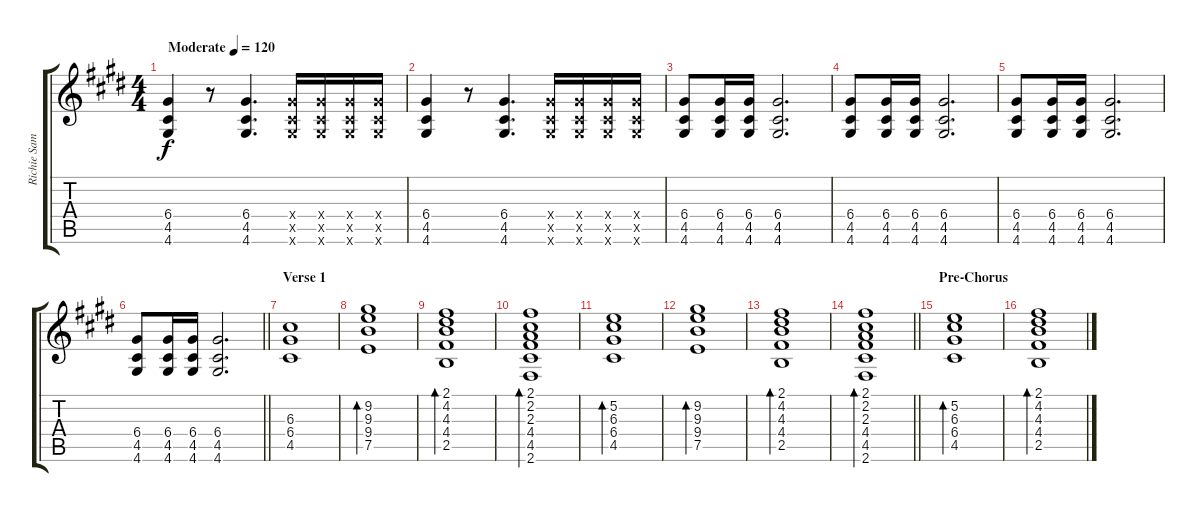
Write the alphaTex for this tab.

\track ("Richie Sambora (Lead Guitar)" "Richie Sam") {instrument distortionguitar}
\staff {score tabs}
\tuning (E4 B3 G3 D3 A2 E2) {hide}
\ts (4 4)
\tempo (120 "Moderate")
\clef g2
\ks c#minor
(6.4 4.5 4.6).4{dy f instrument distortionguitar} r.8 (6.4 4.5 4.6).4{d} (6.4{x} 4.5{x} 4.6{x}).16 (6.4{x} 4.5{x} 4.6{x}).16 (6.4{x} 4.5{x} 4.6{x}).16 (6.4{x} 4.5{x} 4.6{x}).16 |
(6.4 4.5 4.6).4 r.8 (6.4 4.5 4.6).4{d} (6.4{x} 4.5{x} 4.6{x}).16 (6.4{x} 4.5{x} 4.6{x}).16 (6.4{x} 4.5{x} 4.6{x}).16 (6.4{x} 4.5{x} 4.6{x}).16 |
(6.4 4.5 4.6).8 (6.4 4.5 4.6).16 (6.4 4.5 4.6).16 (6.4 4.5 4.6).2{d} |
(6.4 4.5 4.6).8 (6.4 4.5 4.6).16 (6.4 4.5 4.6).16 (6.4 4.5 4.6).2{d} |
(6.4 4.5 4.6).8 (6.4 4.5 4.6).16 (6.4 4.5 4.6).16 (6.4 4.5 4.6).2{d} |
\barLineRight lightlight
(6.4 4.5 4.6).8 (6.4 4.5 4.6).16 (6.4 4.5 4.6).16 (6.4 4.5 4.6).2{d} |
\section ("" "Verse 1")
(6.3 6.4 4.5).1 |
(9.2 9.3 9.4 7.5).1{bd 240 instrument electricguitarclean} |
(2.1 4.2 4.3 4.4 2.5).1{bd 240} |
(2.1 2.2 2.3 4.4 4.5 2.6).1{bd 240} |
(5.2 6.3 6.4 4.5).1{bd 240} |
(9.2 9.3 9.4 7.5).1{bd 240} |
(2.1 4.2 4.3 4.4 2.5).1{bd 240} |
\barLineRight lightlight
(2.1 2.2 2.3 4.4 4.5 2.6).1{bd 240} |
\section ("" "Pre-Chorus")
(5.2 6.3 6.4 4.5).1{bd 240} |
(2.1 4.2 4.3 4.4 2.5).1{bd 240}
